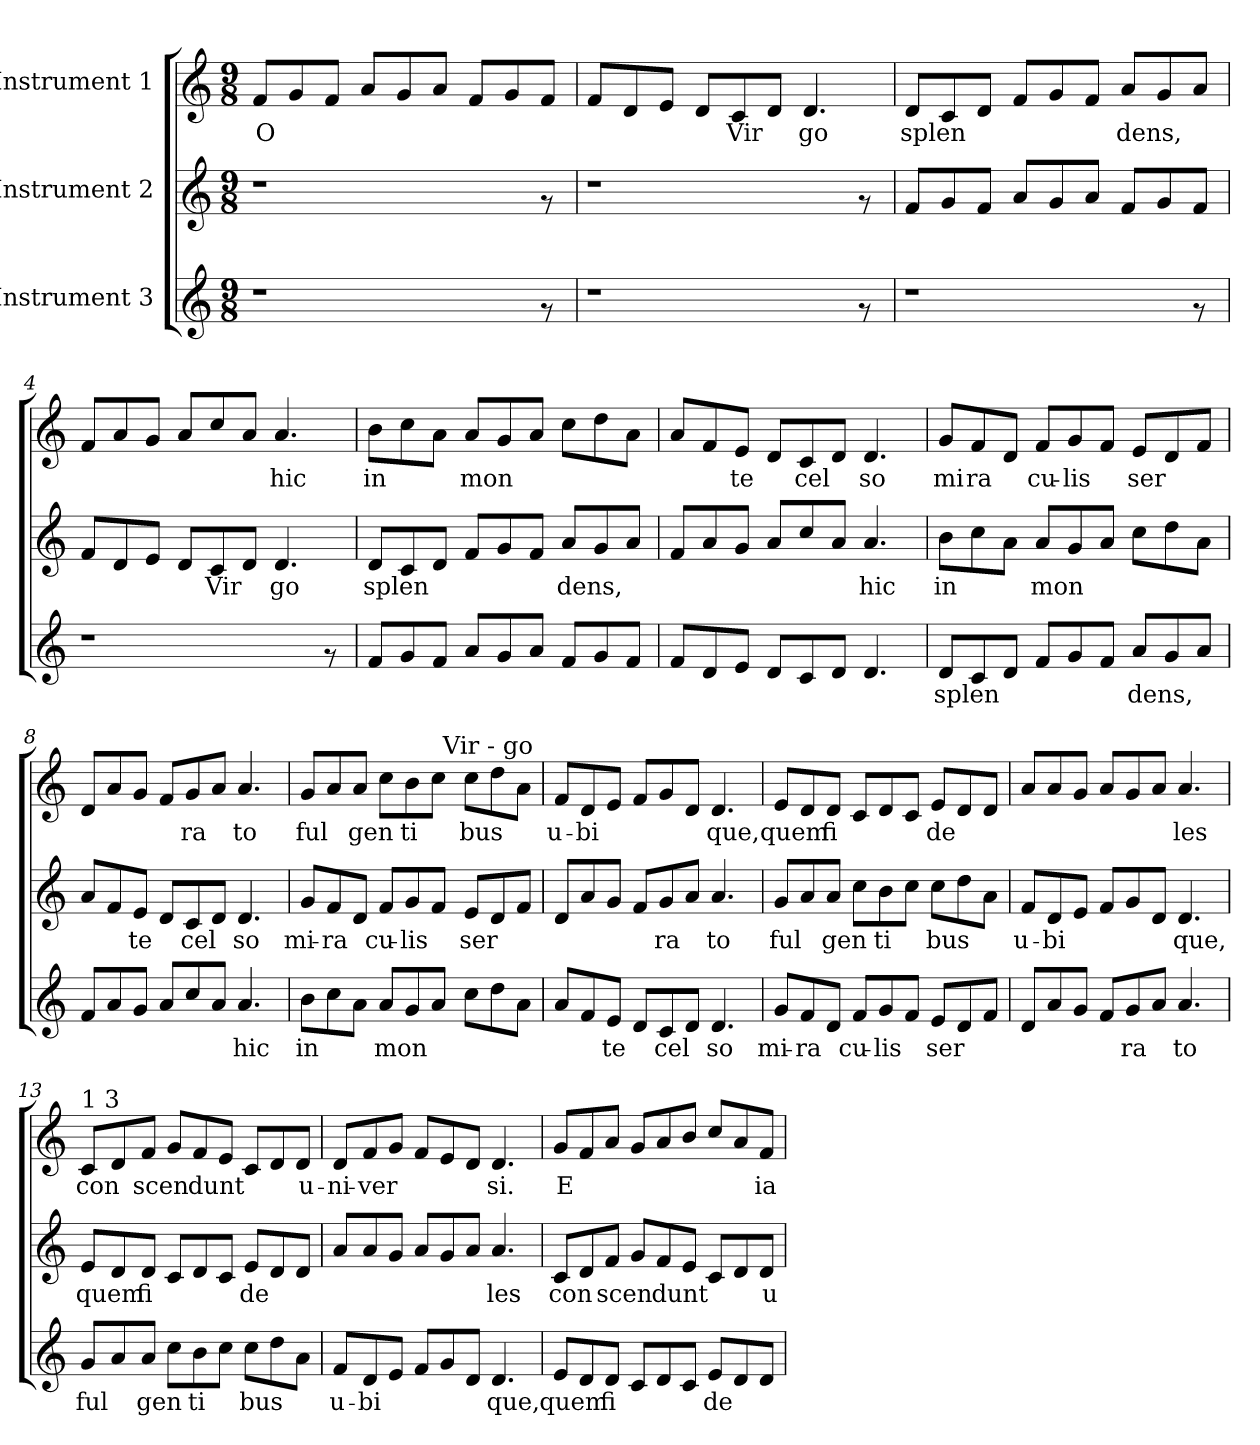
**kern	**text	**kern	**text	**kern	**text
*part3	*part3	*part2	*part2	*part1	*part1
*staff3	*staff3	*staff2	*staff2	*staff1	*staff1
*I"Instrument 3	*	*I"Instrument 2	*	*I"Instrument 1	*
!!LO:PB:g=z
*stria5	*	*stria5	*	*stria5	*
*clefG2	*	*clefG2	*	*clefG2	*
*k[]	*	*k[]	*	*k[]	*
*C:	*	*C:	*	*C:	*
*M9/8	*	*M9/8	*	*M9/8	*
=1	=1	=1	=1	=1	=1
!	!	!	!	!	!LO:LY:b:cj
1r	.	1r	.	8f/L	O
!	!	!	!	!	!LO:LY:b:cj
.	.	.	.	8g/	.
!	!	!	!	!	!LO:LY:b:cj
.	.	.	.	8f/J	.
!	!	!	!	!	!LO:LY:b:cj
.	.	.	.	8a/L	.
!	!	!	!	!	!LO:LY:b:cj
.	.	.	.	8g/	.
!	!	!	!	!	!LO:LY:b:cj
.	.	.	.	8a/J	.
!	!	!	!	!	!LO:LY:b:cj
.	.	.	.	8f/L	.
!	!	!	!	!	!LO:LY:b:cj
.	.	.	.	8g/	.
!	!	!	!	!	!LO:LY:b:cj
8rf	.	8rf	.	8f/J	.
=2	=2	=2	=2	=2	=2
!	!	!	!	!	!LO:LY:b:cj
1r	.	1r	.	8f/L	.
!	!	!	!	!	!LO:LY:b:cj
.	.	.	.	8d/	.
!	!	!	!	!	!LO:LY:b:cj
.	.	.	.	8e/J	.
!	!	!	!	!	!LO:LY:b:cj
.	.	.	.	8d/L	.
!	!	!	!	!	!LO:LY:b:cj
.	.	.	.	8c/	Vir-
!	!	!	!	!	!LO:LY:b:cj
.	.	.	.	8d/J	--
!	!	!	!	!	!LO:LY:b:cj
.	.	.	.	4.d/	-go
8rf	.	8rf	.	.	.
=3	=3	=3	=3	=3	=3
!	!	!	!LO:LY:b:cj	!	!LO:LY:b:cj
1r	.	8f</L	.	8d/L	splen-
!	!	!	!LO:LY:b:cj	!	!LO:LY:b:cj
.	.	8g/	.	8c/	--
!	!	!	!LO:LY:b:cj	!	!LO:LY:b:cj
.	.	8f/J	.	8d/J	--
!	!	!	!LO:LY:b:cj	!	!LO:LY:b:cj
.	.	8a/L	.	8f/L	--
!	!	!	!LO:LY:b:cj	!	!LO:LY:b:cj
.	.	8g/	.	8g/	--
!	!	!	!LO:LY:b:cj	!	!LO:LY:b:cj
.	.	8a/J	.	8f/J	--
!	!	!	!LO:LY:b:cj	!	!LO:LY:b:cj
.	.	8f/L	.	8a/L	-dens,
!	!	!	!LO:LY:b:cj	!	!LO:LY:b:cj
.	.	8g/	.	8g/	.
!	!	!	!LO:LY:b:cj	!	!LO:LY:b:cj
8rf	.	8f/J	.	8a/J	.
!!LO:LB:g=z
=4	=4	=4	=4	=4	=4
!	!	!	!LO:LY:b:cj	!	!LO:LY:b:cj
1r	.	8f/L	-	8f/L	.
!	!	!	!LO:LY:b:cj	!	!LO:LY:b:cj
.	.	8d/	--	8a/	.
!	!	!	!LO:LY:b:cj	!	!LO:LY:b:cj
.	.	8e/J	--	8g/J	.
!	!	!	!LO:LY:b:cj	!	!LO:LY:b:cj
.	.	8d/L	--	8a/L	.
!	!	!	!LO:LY:b:cj	!	!LO:LY:b:cj
.	.	8c/	-Vir-	8cc/	.
!	!	!	!LO:LY:b:cj	!	!LO:LY:b:cj
.	.	8d/J	--	8a/J	.
!	!	!	!LO:LY:b:cj	!	!LO:LY:b:cj
.	.	4.d/	-go	4.a/	hic
8rf	.	.	.	.	.
=5	=5	=5	=5	=5	=5
!	!LO:LY:b:cj	!	!LO:LY:b:cj	!	!LO:LY:b:cj
8f/L	.	8d/L	splen-	8b\L	in
!	!LO:LY:b:cj	!	!LO:LY:b:cj	!	!LO:LY:b:cj
8g/	.	8c/	--	8cc\	.
!	!LO:LY:b:cj	!	!LO:LY:b:cj	!	!LO:LY:b:cj
8f/J	.	8d/J	--	8a\J	.
!	!LO:LY:b:cj	!	!LO:LY:b:cj	!	!LO:LY:b:cj
8a/L	.	8f/L	--	8a/L	mon-
!	!LO:LY:b:cj	!	!LO:LY:b:cj	!	!LO:LY:b:cj
8g/	.	8g/	--	8g/	--
!	!LO:LY:b:cj	!	!LO:LY:b:cj	!	!LO:LY:b:cj
8a/J	.	8f/J	--	8a/J	--
!	!LO:LY:b:cj	!	!LO:LY:b:cj	!	!LO:LY:b:cj
8f/L	.	8a/L	-dens,	8cc\L	--
!	!LO:LY:b:cj	!	!LO:LY:b:cj	!	!LO:LY:b:cj
8g/	.	8g/	.	8dd\	--
!	!LO:LY:b:cj	!	!LO:LY:b:cj	!	!LO:LY:b:cj
8f/J	.	8a/J	.	8a\J	--
=6	=6	=6	=6	=6	=6
!	!LO:LY:b:cj	!	!LO:LY:b:cj	!	!LO:LY:b:cj
8f/L	.	8f/L	.	8a/L	--
!	!LO:LY:b:cj	!	!LO:LY:b:cj	!	!LO:LY:b:cj
8d/	.	8a/	.	8f/	--
!	!LO:LY:b:cj	!	!LO:LY:b:cj	!	!LO:LY:b:cj
8e/J	.	8g/J	.	8e/J	-te
!	!LO:LY:b:cj	!	!LO:LY:b:cj	!	!LO:LY:b:cj
8d/L	.	8a/L	.	8d/L	.
!	!LO:LY:b:cj	!	!LO:LY:b:cj	!	!LO:LY:b:cj
8c/	.	8cc/	.	8c/	cel-
!	!LO:LY:b:cj	!	!LO:LY:b:cj	!	!LO:LY:b:cj
8d/J	.	8a/J	.	8d/J	--
!	!LO:LY:b:cj	!	!LO:LY:b:cj	!	!LO:LY:b:cj
4.d/	.	4.a/	hic	4.d/	-so
!!LO:LB:g=z
=7	=7	=7	=7	=7	=7
!	!LO:LY:b:cj	!	!LO:LY:b:cj	!	!LO:LY:b:cj
8d/L	splen	8b\L	in	8g/L	mi
!	!LO:LY:b:cj	!	!LO:LY:b:cj	!	!LO:LY:b:cj
8c/	.	8cc\	.	8f/	ra-
!	!LO:LY:b:cj	!	!LO:LY:b:cj	!	!LO:LY:b:cj
8d/J	.	8a\J	.	8d/J	--
!	!LO:LY:b:cj	!	!LO:LY:b:cj	!	!LO:LY:b:cj
8f/L	.	8a/L	mon-	8f/L	-cu-
!	!LO:LY:b:cj	!	!LO:LY:b:cj	!	!LO:LY:b:cj
8g/	.	8g/	--	8g/	-lis
!	!LO:LY:b:cj	!	!LO:LY:b:cj	!	!LO:LY:b:cj
8f/J	.	8a/J	--	8f/J	.
!	!LO:LY:b:cj	!	!LO:LY:b:cj	!	!LO:LY:b:cj
8a/L	dens,	8cc\L	--	8e/L	ser-
!	!LO:LY:b:cj	!	!LO:LY:b:cj	!	!LO:LY:b:cj
8g/	.	8dd\	--	8d>/	--
!	!LO:LY:b:cj	!	!LO:LY:b:cj	!	!LO:LY:b:cj
8a/J	.	8a\J	--	8f/J	--
=8	=8	=8	=8	=8	=8
!	!LO:LY:b:cj	!	!LO:LY:b:cj	!	!LO:LY:b:cj
8f/L	.	8a/L	--	8d/L	--
!	!LO:LY:b:cj	!	!LO:LY:b:cj	!	!LO:LY:b:cj
8a/	.	8f/	--	8a/	--
!	!LO:LY:b:cj	!	!LO:LY:b:cj	!	!LO:LY:b:cj
8g/J	.	8e/J	-te	8g/J	--
!	!LO:LY:b:cj	!	!LO:LY:b:cj	!	!LO:LY:b:cj
8a/L	.	8d/L	.	8f/L	--
!	!LO:LY:b:cj	!	!LO:LY:b:cj	!	!LO:LY:b:cj
8cc/	.	8c/	cel-	8g/	-ra-
!	!LO:LY:b:cj	!	!LO:LY:b:cj	!	!LO:LY:b:cj
8a/J	.	8d/J	--	8a/J	--
!	!LO:LY:b:cj	!	!LO:LY:b:cj	!	!LO:LY:b:cj
4.a/	hic	4.d/	-so	4.a/	-to
=9	=9	=9	=9	=9	=9
!	!LO:LY:b:cj	!	!LO:LY:b:cj	!	!LO:LY:b:cj
*	*	*	*	*^	*
8b\L	in	8g/L	mi-	8g/L	2ryy	ful-
!	!LO:LY:b:cj	!	!LO:LY:b:cj	!	!	!LO:LY:b:cj
8cc\	.	8f/	-ra-	8a/	.	--
!	!LO:LY:b:cj	!	!LO:LY:b:cj	!	!	!LO:LY:b:cj
8a\J	.	8d/J	--	8a/J	.	-gen-
!	!LO:LY:b:cj	!	!LO:LY:b:cj	!	!	!LO:LY:b:cj
8a/L	mon-	8f/L	-cu-	8cc\L	.	--
!	!LO:LY:b:cj	!	!LO:LY:b:cj	!	!	!LO:LY:b:cj
8g/	--	8g/	-lis	8b\	8ryy	-ti-
!	!LO:LY:b:cj	!	!LO:LY:b:cj	!	!	!LO:LY:b:cj
8a/J	--	8f/J	.	8cc\J	32ryy	--
!	!	!	!	!	!LO:TX:a:t=Vir - go	!
.	.	.	.	.	4...ryy	.
!	!LO:LY:b:cj	!	!LO:LY:b:cj	!	!	!LO:LY:b:cj
8cc\L	--	8e/L	ser-	8cc\L	.	-bus
!	!LO:LY:b:cj	!	!LO:LY:b:cj	!	!	!LO:LY:b:cj
8dd\	--	8d/	--	8dd\	.	.
!	!LO:LY:b:cj	!	!LO:LY:b:cj	!	!	!LO:LY:b:cj
8a\J	--	8f/J	--	8a\J	.	.
!!LO:LB:g=z
=10	=10	=10	=10	=10	=10	=10
!	!	!	!	!LO:TX:a:t=1 0	!	!
!	!LO:LY:b:cj	!	!LO:LY:b:cj	!	!	!LO:LY:b:cj
*	*	*	*	*v	*v	*
8a/L	--	8d/L	--	8f/L	u-
!	!LO:LY:b:cj	!	!LO:LY:b:cj	!	!LO:LY:b:cj
8f/	--	8a/	--	8d/	-bi-
!	!LO:LY:b:cj	!	!LO:LY:b:cj	!	!LO:LY:b:cj
8e/J	-te	8g/J	--	8e/J	--
!	!LO:LY:b:cj	!	!LO:LY:b:cj	!	!LO:LY:b:cj
8d/L	.	8f/L	--	8f/L	--
!	!LO:LY:b:cj	!	!LO:LY:b:cj	!	!LO:LY:b:cj
8c/	cel-	8g/	-ra-	8g/	--
!	!LO:LY:b:cj	!	!LO:LY:b:cj	!	!LO:LY:b:cj
8d/J	--	8a/J	--	8d/J	--
!	!LO:LY:b:cj	!	!LO:LY:b:cj	!	!LO:LY:b:cj
4.d/	-so	4.a/	-to	4.d/	-que,
=11	=11	=11	=11	=11	=11
!	!LO:LY:b:cj	!	!LO:LY:b:cj	!	!LO:LY:b:cj
8g/L	mi-	8g/L	ful-	8e/L	quem
!	!LO:LY:b:cj	!	!LO:LY:b:cj	!	!LO:LY:b:cj
8f/	-ra-	8a/	--	8d/	.
!	!LO:LY:b:cj	!	!LO:LY:b:cj	!	!LO:LY:b:cj
8d/J	--	8a/J	-gen-	8d/J	fi-
!	!LO:LY:b:cj	!	!LO:LY:b:cj	!	!LO:LY:b:cj
8f/L	-cu-	8cc\L	--	8c/L	--
!	!LO:LY:b:cj	!	!LO:LY:b:cj	!	!LO:LY:b:cj
8g/	-lis	8b\	-ti-	8d/	--
!	!LO:LY:b:cj	!	!LO:LY:b:cj	!	!LO:LY:b:cj
8f/J	.	8cc\J	--	8c/J	--
!	!LO:LY:b:cj	!	!LO:LY:b:cj	!	!LO:LY:b:cj
8e/L	ser-	8cc\L	-bus	8e/L	-de-
!	!LO:LY:b:cj	!	!LO:LY:b:cj	!	!LO:LY:b:cj
8d/	--	8dd\	.	8d/	--
!	!LO:LY:b:cj	!	!LO:LY:b:cj	!	!LO:LY:b:cj
8f/J	--	8a\J	.	8d/J	--
=12	=12	=12	=12	=12	=12
!	!LO:LY:b:cj	!	!LO:LY:b:cj	!	!LO:LY:b:cj
8d/L	--	8f/L	u-	8a/L	--
!	!LO:LY:b:cj	!	!LO:LY:b:cj	!	!LO:LY:b:cj
8a/	--	8d/	-bi-	8a/	--
!	!LO:LY:b:cj	!	!LO:LY:b:cj	!	!LO:LY:b:cj
8g/J	--	8e/J	--	8g/J	--
!	!LO:LY:b:cj	!	!LO:LY:b:cj	!	!LO:LY:b:cj
8f/L	--	8f/L	--	8a/L	--
!	!LO:LY:b:cj	!	!LO:LY:b:cj	!	!LO:LY:b:cj
8g/	-ra-	8g/	--	8g/	--
!	!LO:LY:b:cj	!	!LO:LY:b:cj	!	!LO:LY:b:cj
8a/J	--	8d/J	--	8a/J	--
!	!LO:LY:b:cj	!	!LO:LY:b:cj	!	!LO:LY:b:cj
4.a/	-to	4.d/	-que,	4.a/	-les
!!LO:PB:g=z
=13	=13	=13	=13	=13	=13
!	!	!	!	!LO:TX:a:t=1 3	!
!	!LO:LY:b:cj	!	!LO:LY:b:cj	!	!LO:LY:b:cj
8g/L	ful-	8e/L	quem	8c/L	con-
!	!LO:LY:b:cj	!	!LO:LY:b:cj	!	!LO:LY:b:cj
8a/	--	8d/	.	8d/	--
!	!LO:LY:b:cj	!	!LO:LY:b:cj	!	!LO:LY:b:cj
8a/J	-gen-	8d/J	fi-	8f/J	-scen-
!	!LO:LY:b:cj	!	!LO:LY:b:cj	!	!LO:LY:b:cj
8cc\L	--	8c/L	--	8g/L	--
!	!LO:LY:b:cj	!	!LO:LY:b:cj	!	!LO:LY:b:cj
8b\	-ti-	8d/	--	8f/	-dunt
!	!LO:LY:b:cj	!	!LO:LY:b:cj	!	!LO:LY:b:cj
8cc\J	--	8c/J	--	8e/J	.
!	!LO:LY:b:cj	!	!LO:LY:b:cj	!	!LO:LY:b:cj
8cc\L	-bus	8e/L	-de-	8c/L	.
!	!LO:LY:b:cj	!	!LO:LY:b:cj	!	!LO:LY:b:cj
8dd\	.	8d/	--	8d/	.
!	!LO:LY:b:cj	!	!LO:LY:b:cj	!	!LO:LY:b:cj
8a\J	.	8d/J	--	8d/J	u-
=14	=14	=14	=14	=14	=14
!	!LO:LY:b:cj	!	!LO:LY:b:cj	!	!LO:LY:b:cj
8f/L	u-	8a/L	--	8d/L	-ni-
!	!LO:LY:b:cj	!	!LO:LY:b:cj	!	!LO:LY:b:cj
8d/	-bi-	8a/	--	8f/	-ver-
!	!LO:LY:b:cj	!	!LO:LY:b:cj	!	!LO:LY:b:cj
8e/J	--	8g/J	--	8g/J	--
!	!LO:LY:b:cj	!	!LO:LY:b:cj	!	!LO:LY:b:cj
8f/L	--	8a/L	--	8f/L	--
!	!LO:LY:b:cj	!	!LO:LY:b:cj	!	!LO:LY:b:cj
8g/	--	8g/	--	8e/	--
!	!LO:LY:b:cj	!	!LO:LY:b:cj	!	!LO:LY:b:cj
8d/J	--	8a/J	--	8d/J	--
!	!LO:LY:b:cj	!	!LO:LY:b:cj	!	!LO:LY:b:cj
4.d/	-que,	4.a/	-les	4.d/	-si.
=15	=15	=15	=15	=15	=15
!	!LO:LY:b:cj	!	!LO:LY:b:cj	!	!LO:LY:b:cj
8e/L	quem	8c/L	con-	8g/L	E-
!	!LO:LY:b:cj	!	!LO:LY:b:cj	!	!LO:LY:b:cj
8d/	.	8d/	--	8f/	--
!	!LO:LY:b:cj	!	!LO:LY:b:cj	!	!LO:LY:b:cj
8d/J	fi-	8f/J	-scen-	8a/J	--
!	!LO:LY:b:cj	!	!LO:LY:b:cj	!	!LO:LY:b:cj
8c/L	--	8g/L	--	8g/L	--
!	!LO:LY:b:cj	!	!LO:LY:b:cj	!	!LO:LY:b:cj
8d/	--	8f/	-dunt	8a/	--
!	!LO:LY:b:cj	!	!LO:LY:b:cj	!	!LO:LY:b:cj
8c/J	--	8e/J	.	8b/J	--
!	!LO:LY:b:cj	!	!LO:LY:b:cj	!	!LO:LY:b:cj
8e/L	-de-	8c/L	.	8cc/L	--
!	!LO:LY:b:cj	!	!LO:LY:b:cj	!	!LO:LY:b:cj
8d/	--	8d/	.	8a/	--
!	!LO:LY:b:cj	!	!LO:LY:b:cj	!	!LO:LY:b:cj
8d/J	--	8d/J	u-	8f/J	-ia
=	=	=	=	=	=
*-	*-	*-	*-	*-	*-
